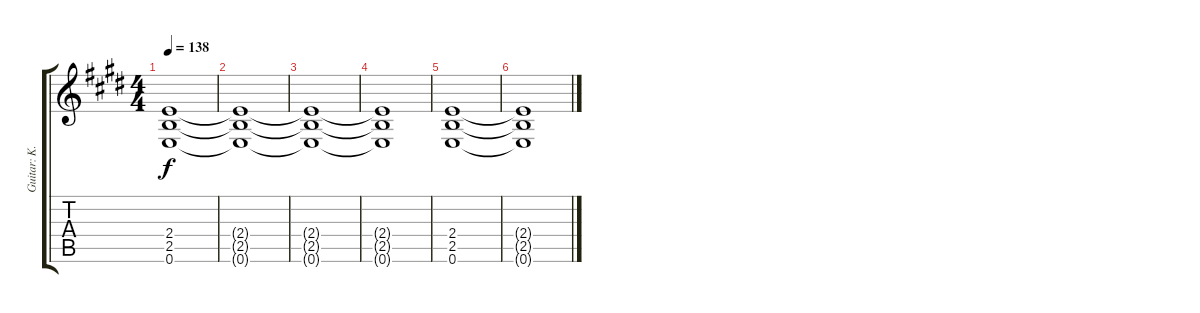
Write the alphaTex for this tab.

\track ("Guitar: K.K." "Guitar: K.") {instrument overdrivenguitar}
\staff {score tabs}
\tuning (E4 B3 G3 D3 A2 E2) {hide}
\ts (4 4)
\tempo 138
\clef g2
\ks e
(2.4{t} 2.5{t} 0.6{t}).1{dy f} |
(2.4{t} 2.5{t} 0.6{t}).1 |
(2.4{t} 2.5{t} 0.6{t}).1 |
(2.4{t} 2.5{t} 0.6{t}).1 |
(2.4 2.5 0.6).1{volume 0} |
(2.4{t} 2.5{t} 0.6{t}).1
